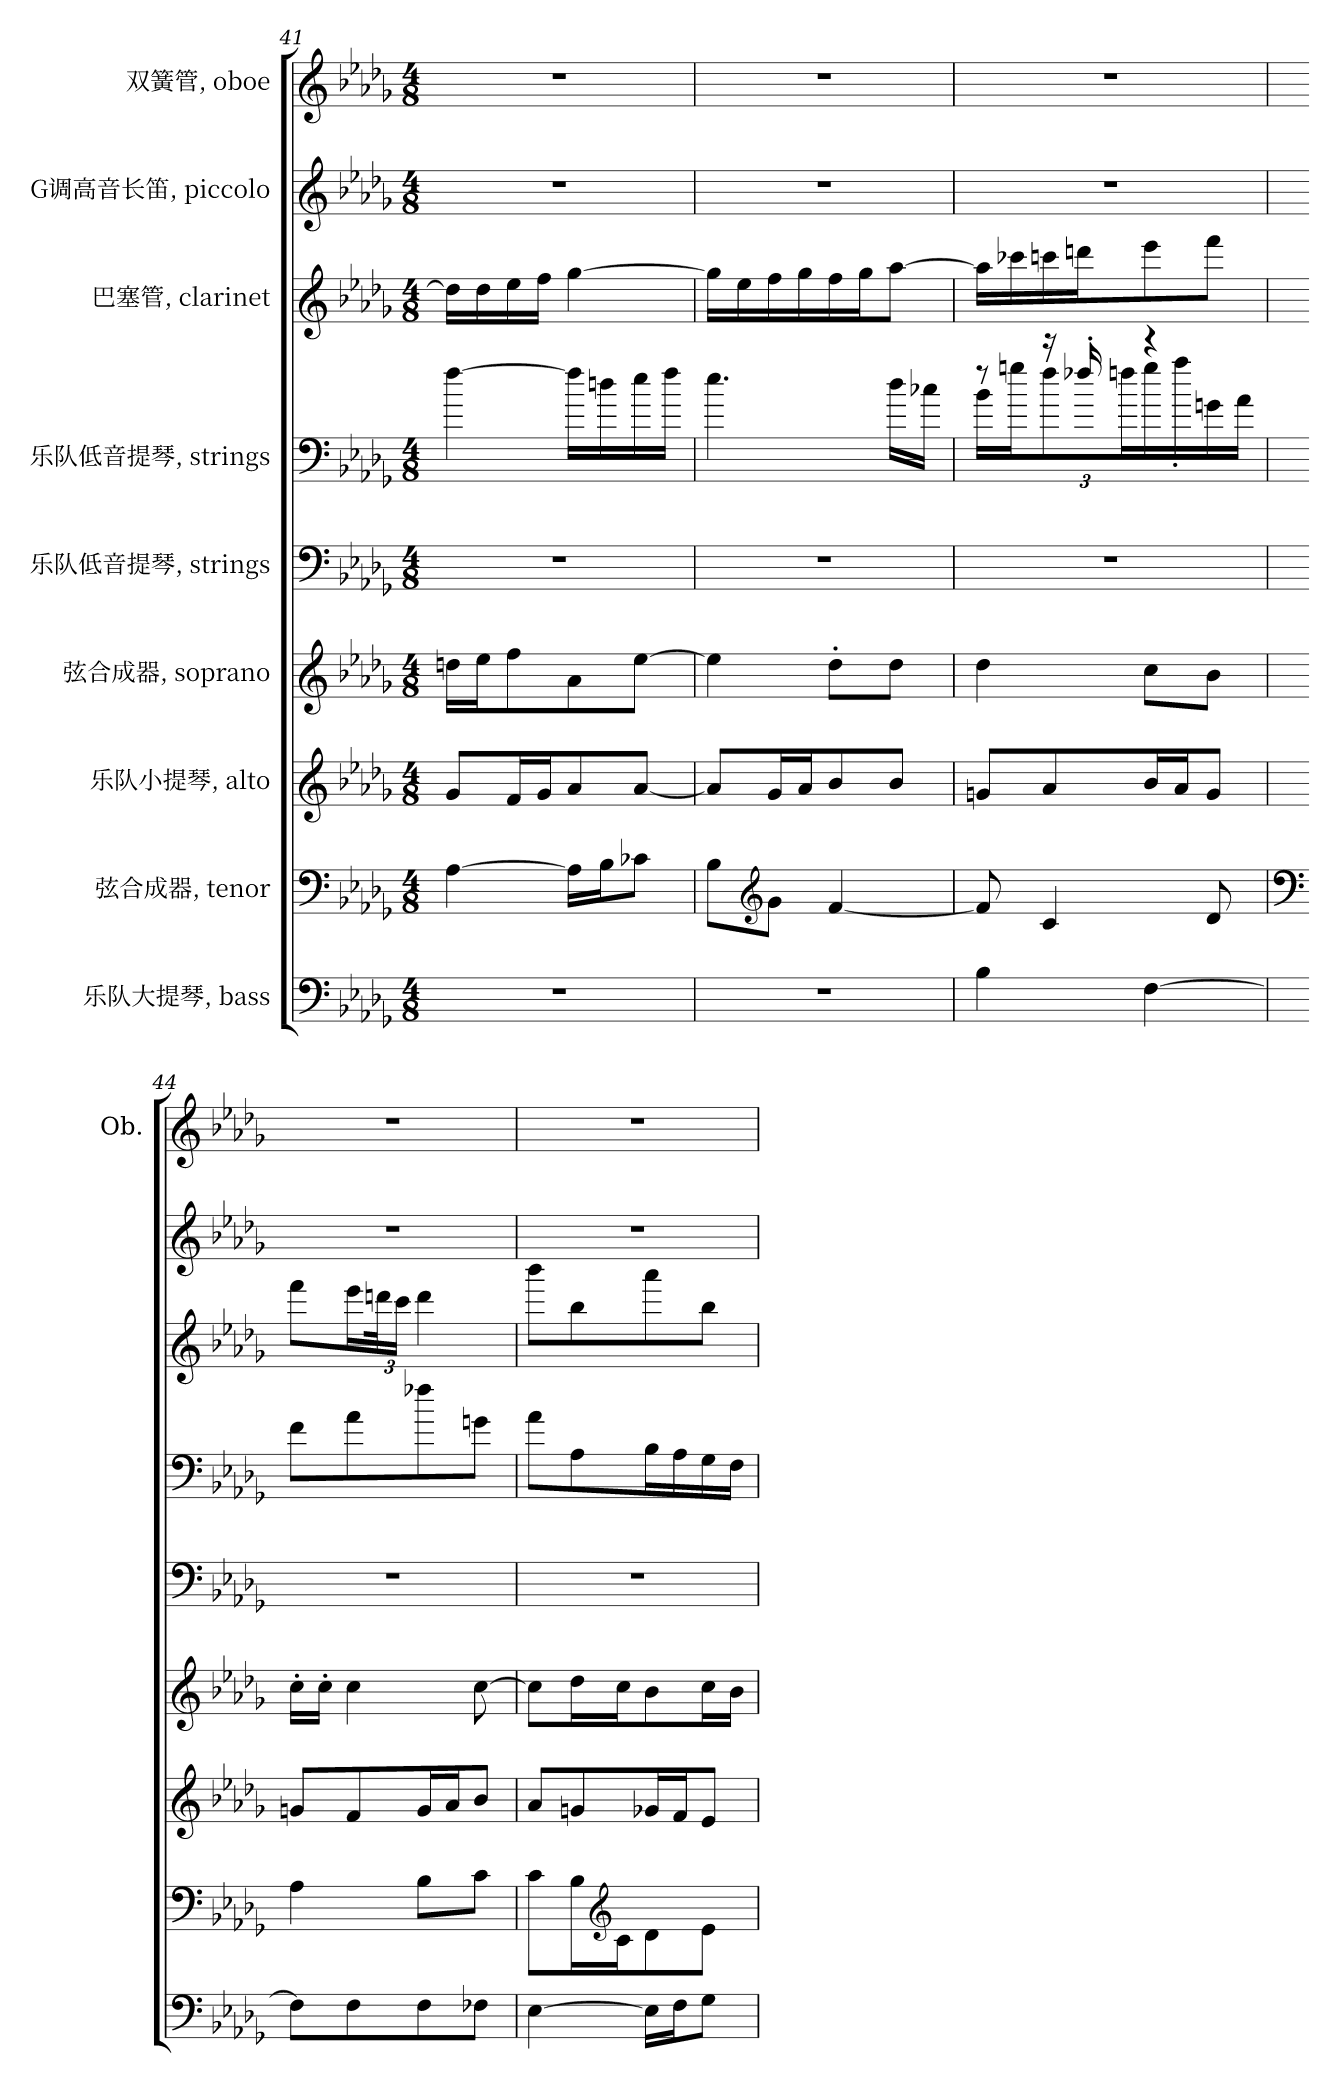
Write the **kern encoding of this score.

**kern	**kern	**kern	**kern	**kern	**kern	**kern	**kern	**kern
*part9	*part8	*part7	*part6	*part5	*part4	*part3	*part2	*part1
*staff9	*staff8	*staff7	*staff6	*staff5	*staff4	*staff3	*staff2	*staff1
*I"乐队大提琴, bass	*I"弦合成器, tenor	*I"乐队小提琴, alto	*I"弦合成器, soprano	*I"乐队低音提琴, strings	*I"乐队低音提琴, strings	*I"巴塞管, clarinet	*I"G调高音长笛, piccolo	*I"双簧管, oboe
*	*	*	*	*	*	*	*	*I'Ob.
*clefF4	*clefF4	*clefG2	*clefG2	*clefF4	*clefF4	*clefG2	*clefG2	*clefG2
*	*	*	*	*ITrd7c12	*ITrd7c12	*ITrd4c7	*ITrd-4c-7	*
*k[b-e-a-d-g-]	*k[b-e-a-d-g-]	*k[b-e-a-d-g-]	*k[b-e-a-d-g-]	*k[b-e-a-d-g-]	*k[b-e-a-d-g-]	*k[b-e-a-d-g-c-]	*k[b-e-a-d-]	*k[b-e-a-d-g-]
*M4/8	*M4/8	*M4/8	*M4/8	*M4/8	*M4/8	*M4/8	*M4/8	*M4/8
=41	=41	=41	=41	=41	=41	=41	=41	=41
2r	[4A-\	8g-/L	16ddn\LL	2r	[4f\	16g-\LL]	2r	2r
.	.	.	16ee-\J	.	.	16g-\	.	.
.	.	16f/L	8ff\	.	.	16a-\	.	.
.	.	16g-/J	.	.	.	16b-\JJ	.	.
.	16A-\LL]	8a-/	8a-\	.	16f\LL]	[4cc-\	.	.
.	16B-\J	.	.	.	16dn\	.	.	.
.	8c-X\J	[8a-/J	[8ee-\J	.	16e-\	.	.	.
.	.	.	.	.	16f\JJ	.	.	.
=42	=42	=42	=42	=42	=42	=42	=42	=42
2r	8B-\L	8a-/L]	4ee-\]	2r	4.e-\	16cc-\LL]	2r	2r
.	.	.	.	.	.	16a-\	.	.
*	*clefG2	*	*	*	*	*	*	*
.	8g-\J	16g-/L	.	.	.	16b-\	.	.
.	.	16a-/J	.	.	.	16cc-\	.	.
.	[4f/	8b-/	8dd-'\L	.	.	16b-\	.	.
.	.	.	.	.	.	16cc-\J	.	.
.	.	8b-/J	8dd-\J	.	16d-\LL	[8dd-\J	.	.
.	.	.	.	.	16c-X\JJ	.	.	.
!!LO:PB:g=z
=43	=43	=43	=43	=43	=43	=43	=43	=43
*	*	*	*	*	*^	*	*	*
4B-\	8f/]	8gn/L	4dd-\	2r	8r	16B-\LL	16dd-\LL]	2r	2r
.	.	.	.	.	.	16gn\J	16ff-X\	.	.
*	*	*	*	*	*	*Xbrackettup	*	*	*
.	4c/	8a-/	.	.	16r	12f\	16ffn\	.	.
.	.	.	.	.	16f-X'/	.	16ggn\J	.	.
.	.	.	.	.	.	24fn\L	.	.	.
[4F\	.	16b-/L	8cc\L	.	4r	16g\	8aa-\	.	.
.	.	16a-/J	.	.	.	16a-'\	.	.	.
.	8d-/	8g/J	8b-\J	.	.	16Gn\	8bb-\J	.	.
.	.	.	.	.	.	16A-\JJ	.	.	.
*	*	*	*	*	*v	*v	*	*	*
=44	=44	=44	=44	=44	=44	=44	=44	=44
*	*clefF4	*	*	*	*	*	*	*
8F\L]	4A-\	8gn/L	16cc'\LL	2r	8F\L	8bb-\L	2r	2r
.	.	.	16cc'\JJ	.	.	.	.	.
8F\	.	8f/	4cc\	.	8A-\	16aa-\L	.	.
*	*	*	*	*	*	*Xbrackettup	*	*
.	.	.	.	.	.	48ggn\K	.	.
.	.	.	.	.	.	24ff\JJ	.	.
8F\	8B-\L	16g/L	.	.	8f-X\	4gg\	.	.
.	.	16a-/J	.	.	.	.	.	.
8F-X\J	8c\J	8b-/J	[8cc\	.	8Gn\J	.	.	.
=45	=45	=45	=45	=45	=45	=45	=45	=45
[4E-\	8c\L	8a-/L	8cc\L]	2r	8A-\L	8eee-\L	2r	2r
.	16B-\L	8gn/	16dd-\L	.	8AA-\	8ee-\	.	.
*	*clefG2	*	*	*	*	*	*	*
.	16c\J	.	16cc\J	.	.	.	.	.
16E-\LL]	8d-\	16g-X/L	8b-\	.	16BB-\L	8ddd-\	.	.
16F\J	.	16f/J	.	.	16AA-\	.	.	.
8G-\J	8e-\J	8e-/J	16cc\L	.	16GG-\	8ee-\J	.	.
.	.	.	16b-\JJ	.	16FF\JJ	.	.	.
=	=	=	=	=	=	=	=	=
*-	*-	*-	*-	*-	*-	*-	*-	*-
